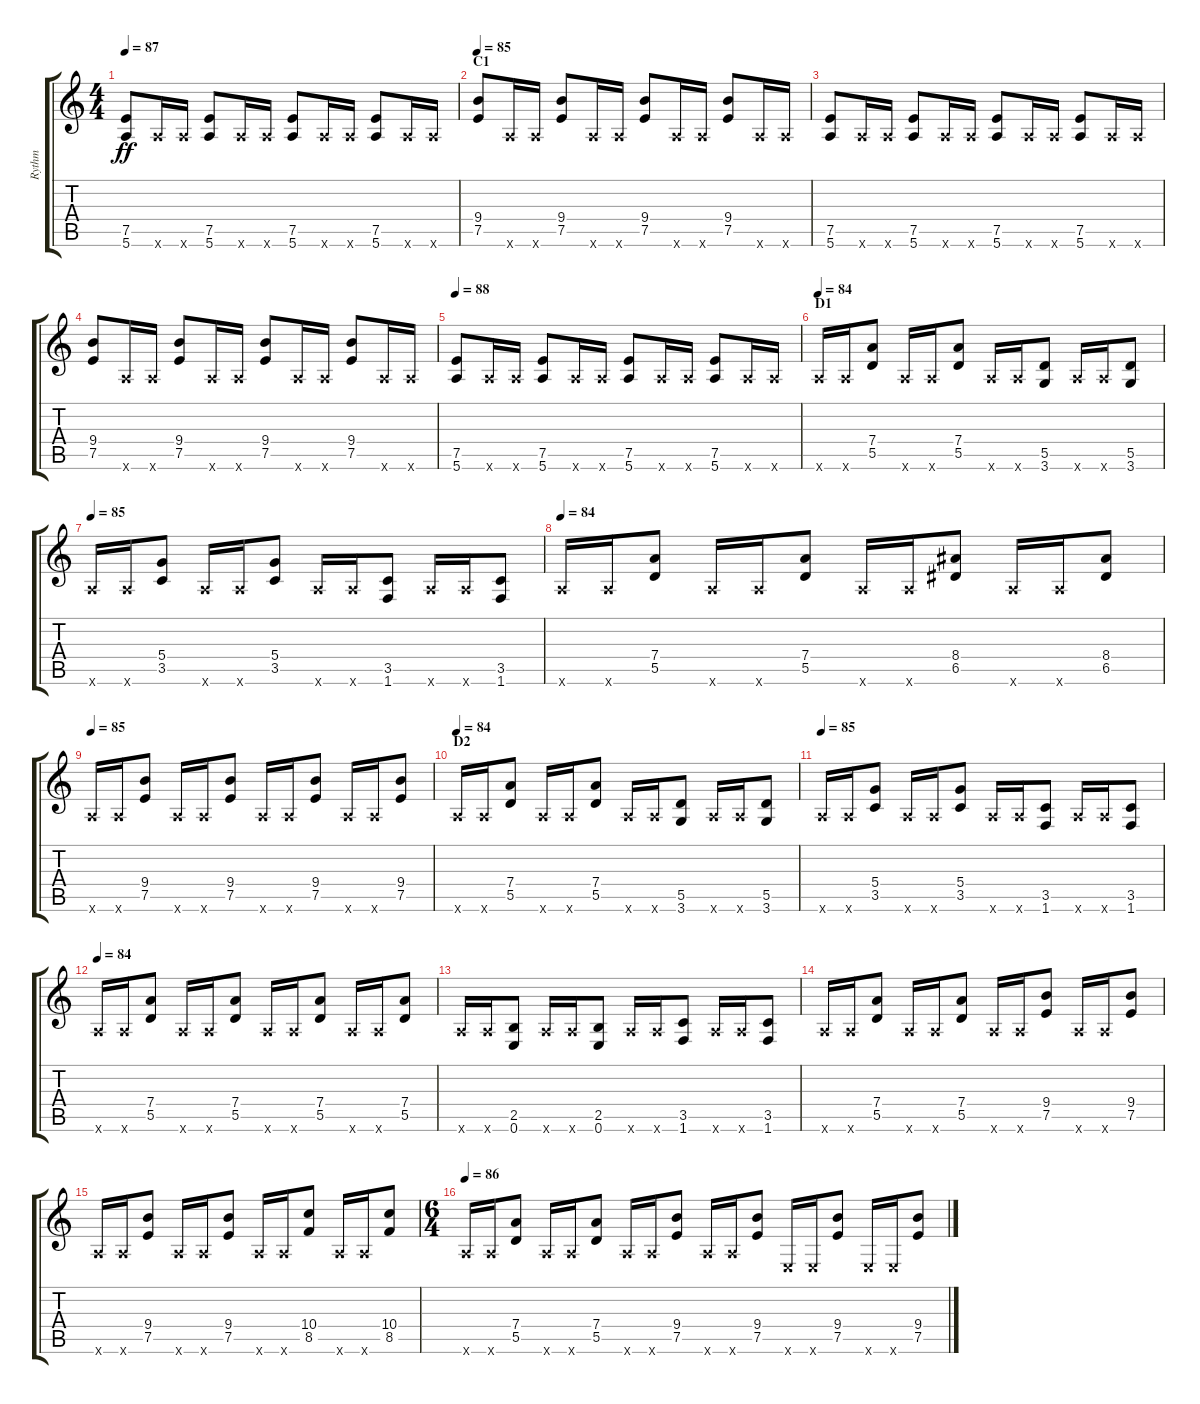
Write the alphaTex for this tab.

\track ("Rythm" "Rythm") {instrument distortionguitar}
\staff {score tabs}
\tuning (E4 B3 G3 D3 A2 E2) {hide}
\ts (4 4)
\tempo 87
\clef g2
\ks c
(7.5 5.6).8{dy ff} 5.6{x}.16 5.6{x}.16 (7.5 5.6).8 5.6{x}.16 5.6{x}.16 (7.5 5.6).8 5.6{x}.16 5.6{x}.16 (7.5 5.6).8 5.6{x}.16 5.6{x}.16 |
\section ("" "C1")
\tempo 85
(9.4 7.5).8 5.6{x}.16 5.6{x}.16 (9.4 7.5).8 5.6{x}.16 5.6{x}.16 (9.4 7.5).8 5.6{x}.16 5.6{x}.16 (9.4 7.5).8 5.6{x}.16 5.6{x}.16 |
(7.5 5.6).8 5.6{x}.16 5.6{x}.16 (7.5 5.6).8 5.6{x}.16 5.6{x}.16 (7.5 5.6).8 5.6{x}.16 5.6{x}.16 (7.5 5.6).8 5.6{x}.16 5.6{x}.16 |
(9.4 7.5).8 5.6{x}.16 5.6{x}.16 (9.4 7.5).8 5.6{x}.16 5.6{x}.16 (9.4 7.5).8 5.6{x}.16 5.6{x}.16 (9.4 7.5).8 5.6{x}.16 5.6{x}.16 |
\tempo 88
(7.5 5.6).8 5.6{x}.16 5.6{x}.16 (7.5 5.6).8 5.6{x}.16 5.6{x}.16 (7.5 5.6).8 5.6{x}.16 5.6{x}.16 (7.5 5.6).8 5.6{x}.16 5.6{x}.16 |
\section ("" "D1")
\tempo 84
5.6{x}.16 5.6{x}.16 (7.4 5.5).8 5.6{x}.16 5.6{x}.16 (7.4 5.5).8 5.6{x}.16 5.6{x}.16 (5.5 3.6).8 5.6{x}.16 5.6{x}.16 (5.5 3.6).8 |
\tempo 85
5.6{x}.16 5.6{x}.16 (5.4 3.5).8 5.6{x}.16 5.6{x}.16 (5.4 3.5).8 5.6{x}.16 5.6{x}.16 (3.5 1.6).8 5.6{x}.16 5.6{x}.16 (3.5 1.6).8 |
\tempo 84
5.6{x}.16 5.6{x}.16 (7.4 5.5).8 5.6{x}.16 5.6{x}.16 (7.4 5.5).8 5.6{x}.16 5.6{x}.16 (8.4 6.5).8 5.6{x}.16 5.6{x}.16 (8.4 6.5).8 |
\tempo 85
5.6{x}.16 5.6{x}.16 (9.4 7.5).8 5.6{x}.16 5.6{x}.16 (9.4 7.5).8 5.6{x}.16 5.6{x}.16 (9.4 7.5).8 5.6{x}.16 5.6{x}.16 (9.4 7.5).8 |
\section ("" "D2")
\tempo 84
5.6{x}.16 5.6{x}.16 (7.4 5.5).8 5.6{x}.16 5.6{x}.16 (7.4 5.5).8 5.6{x}.16 5.6{x}.16 (5.5 3.6).8 5.6{x}.16 5.6{x}.16 (5.5 3.6).8 |
\tempo 85
5.6{x}.16 5.6{x}.16 (5.4 3.5).8 5.6{x}.16 5.6{x}.16 (5.4 3.5).8 5.6{x}.16 5.6{x}.16 (3.5 1.6).8 5.6{x}.16 5.6{x}.16 (3.5 1.6).8 |
\tempo 84
5.6{x}.16 5.6{x}.16 (7.4 5.5).8 5.6{x}.16 5.6{x}.16 (7.4 5.5).8 5.6{x}.16 5.6{x}.16 (7.4 5.5).8 5.6{x}.16 5.6{x}.16 (7.4 5.5).8 |
5.6{x}.16 5.6{x}.16 (2.5 0.6).8 5.6{x}.16 5.6{x}.16 (2.5 0.6).8 5.6{x}.16 5.6{x}.16 (3.5 1.6).8 5.6{x}.16 5.6{x}.16 (3.5 1.6).8 |
5.6{x}.16 5.6{x}.16 (7.4 5.5).8 5.6{x}.16 5.6{x}.16 (7.4 5.5).8 5.6{x}.16 5.6{x}.16 (9.4 7.5).8 5.6{x}.16 5.6{x}.16 (9.4 7.5).8 |
5.6{x}.16 5.6{x}.16 (9.4 7.5).8 5.6{x}.16 5.6{x}.16 (9.4 7.5).8 5.6{x}.16 5.6{x}.16 (10.4 8.5).8 5.6{x}.16 5.6{x}.16 (10.4 8.5).8 |
\ts (6 4)
\tempo 86
5.6{x}.16 5.6{x}.16 (7.4 5.5).8 5.6{x}.16 5.6{x}.16 (7.4 5.5).8 5.6{x}.16 5.6{x}.16 (9.4 7.5).8 5.6{x}.16 5.6{x}.16 (9.4 7.5).8 0.6{x}.16 0.6{x}.16 (9.4 7.5).8 0.6{x}.16 0.6{x}.16 (9.4 7.5).8
